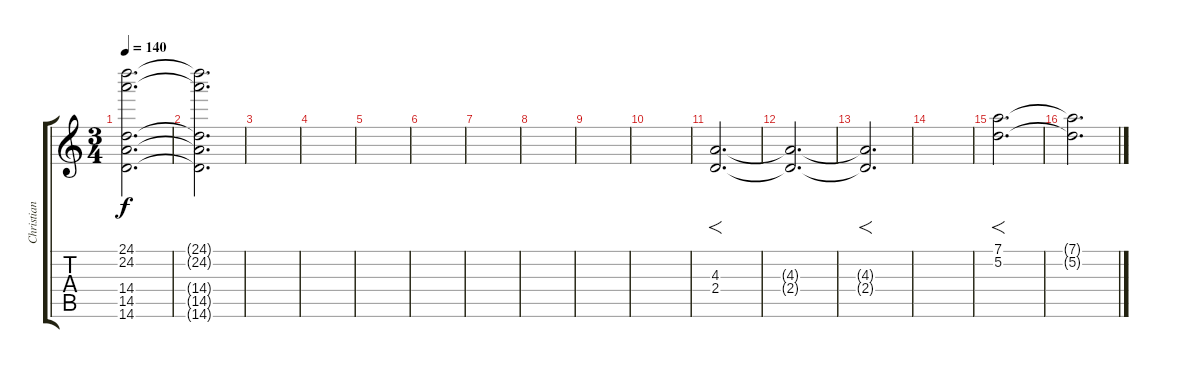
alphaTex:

\track ("Christian \"Flake\" Lorenz" "Christian ") {instrument electricguitarclean}
\staff {score tabs}
\tuning (D4 A3 F3 C3 G2 C2) {hide}
\ts (3 4)
\tempo 140
\clef g2
\ks c
(24.1 24.2 14.4 14.5 14.6).2{d dy f} |
(24.1{t} 24.2{t} 14.4{t} 14.5{t} 14.6{t}).2{d} |
|
|
|
|
|
|
|
|
(4.3 2.4).2{f d} |
(4.3{t} 2.4{t}).2{d} |
(4.3{t} 2.4{t}).2{f d} |
|
(7.1 5.2).2{f d} |
(7.1{t} 5.2{t}).2{d}
